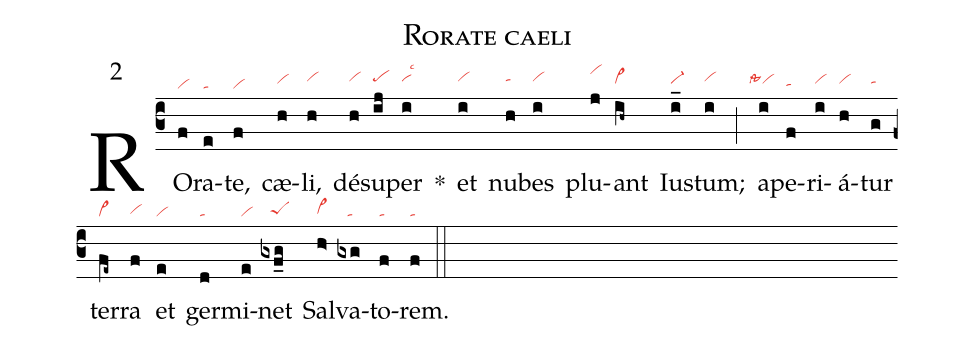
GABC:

name: Rorate caeli;
mode: 2;
nabc-lines: 1;
%%
(c3)
RO(f|vi)ra(e|ta)te,(f|vi) cæ(h|vihh)li,(h|vihi) dé(h|vihi)su(ij|pehi)per(i|vihilsc3) *()
et(i|vihi) nu(h|tahi)bes(i|vihi) plu(j|vihl)ant(ih~|vi>hh) Ius(i_|vi-hh)tum;(i|vihi) (;)
a(i|```vihhlssta4)pe(f|tahg)ri(i|vihh)á(h|vihh)tur(g|tahh) ter(fe~|vi>)ra(f|vihg) et(e|vi) ger(d|ta)mi(e|vi)net(gxf_g|///peShg) Sal(h>|vi>hg)va(gxg|///ta)to(f|ta)rem.(f|ta) (::)
